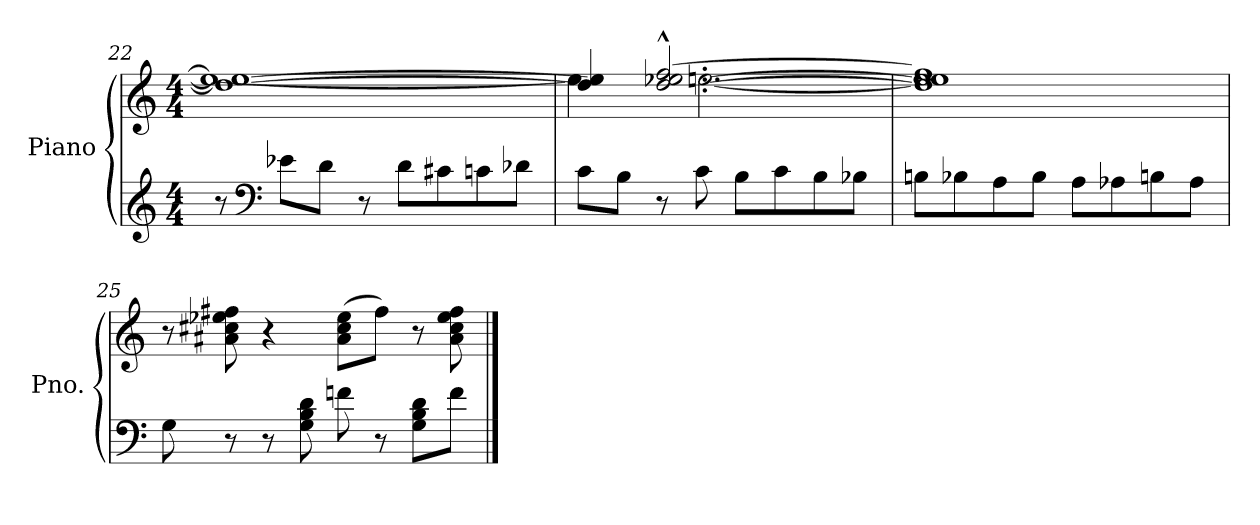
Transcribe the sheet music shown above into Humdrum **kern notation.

**kern	**kern
*part1	*part1
*staff2	*staff1
*I"Piano	*
*I'Pno.	*
!!LO:LB:g=z
*clefG2	*clefG2
*k[]	*k[]
*M4/4	*M4/4
=22	=22
*	*^
8r	1dd_ 1ee-_	1ee_
*clefF4	*	*
8e-X\L	.	.
8d\J	.	.
8r	.	.
8d\L	.	.
8c#X\	.	.
8cn\	.	.
8d-X\J	.	.
=23	=23	=23
8c\L	4dd/] 4ee-/]	4ee\]
8B\J	.	.
8r	[2.dd/^^ [2.ee-X/^^ [2.ff/^^	[2.een\
8c\	.	.
8B\L	.	.
8c\	.	.
8B\	.	.
8B-X\J	.	.
=24	=24	=24
8Bn\L	1dd] 1ee-] 1ff]	1ee]
8B-X\	.	.
8A\	.	.
8B-\J	.	.
8A\L	.	.
8A-X\	.	.
8Bn\	.	.
8A-\J	.	.
*	*v	*v
=25	=25
8G\	8r
8r	8a#X\ 8cc#X\ 8ee-X\ 8ff#X\
8r	4r
8G\ 8B\ 8d\	.
8fn\	(>8a#\ 8cc#\ 8ee-\L
8r	8ff#\J)
8G\ 8B\ 8d\L	8r
8f\J	8a#\ 8cc#\ 8ee-\ 8ff#\
==	==
*-	*-
